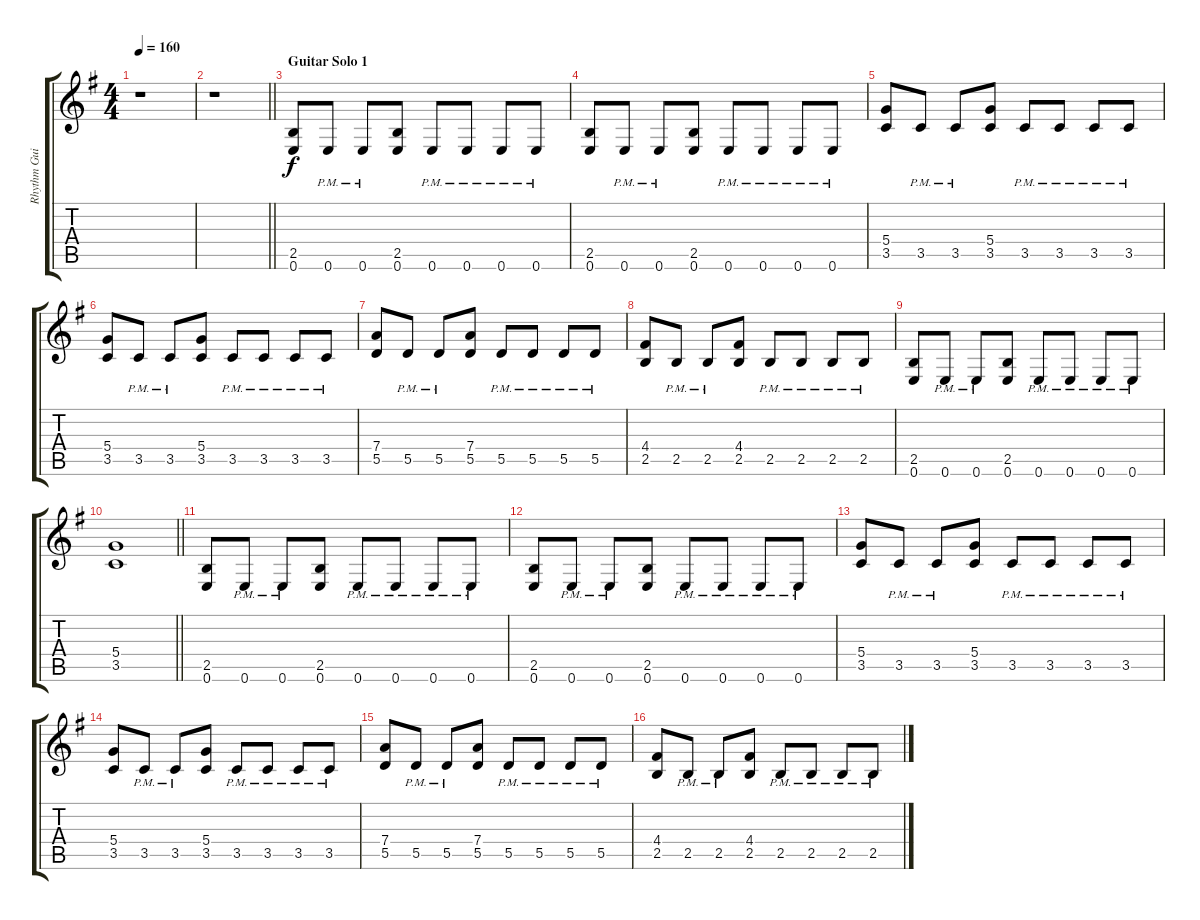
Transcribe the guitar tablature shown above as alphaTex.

\track ("Rhythm Guitar 1: Henrik Juhano" "Rhythm Gui") {instrument distortionguitar}
\staff {score tabs}
\tuning (E4 B3 G3 D3 A2 E2) {hide}
\ts (4 4)
\tempo 160
\clef g2
\ks eminor
r.1{dy f} |
\barLineRight lightlight
r.1 |
\section ("" "Guitar Solo 1")
(2.5 0.6).8 0.6{pm}.8 0.6{pm}.8 (2.5 0.6).8 0.6{pm}.8 0.6{pm}.8 0.6{pm}.8 0.6{pm}.8 |
(2.5 0.6).8 0.6{pm}.8 0.6{pm}.8 (2.5 0.6).8 0.6{pm}.8 0.6{pm}.8 0.6{pm}.8 0.6{pm}.8 |
(5.4 3.5).8 3.5{pm}.8 3.5{pm}.8 (5.4 3.5).8 3.5{pm}.8 3.5{pm}.8 3.5{pm}.8 3.5{pm}.8 |
(5.4 3.5).8 3.5{pm}.8 3.5{pm}.8 (5.4 3.5).8 3.5{pm}.8 3.5{pm}.8 3.5{pm}.8 3.5{pm}.8 |
(7.4 5.5).8 5.5{pm}.8 5.5{pm}.8 (7.4 5.5).8 5.5{pm}.8 5.5{pm}.8 5.5{pm}.8 5.5{pm}.8 |
(4.4 2.5).8 2.5{pm}.8 2.5{pm}.8 (4.4 2.5).8 2.5{pm}.8 2.5{pm}.8 2.5{pm}.8 2.5{pm}.8 |
(2.5 0.6).8 0.6{pm}.8 0.6{pm}.8 (2.5 0.6).8 0.6{pm}.8 0.6{pm}.8 0.6{pm}.8 0.6{pm}.8 |
\barLineRight lightlight
(5.4 3.5).1 |
(2.5 0.6).8 0.6{pm}.8 0.6{pm}.8 (2.5 0.6).8 0.6{pm}.8 0.6{pm}.8 0.6{pm}.8 0.6{pm}.8 |
(2.5 0.6).8 0.6{pm}.8 0.6{pm}.8 (2.5 0.6).8 0.6{pm}.8 0.6{pm}.8 0.6{pm}.8 0.6{pm}.8 |
(5.4 3.5).8 3.5{pm}.8 3.5{pm}.8 (5.4 3.5).8 3.5{pm}.8 3.5{pm}.8 3.5{pm}.8 3.5{pm}.8 |
(5.4 3.5).8 3.5{pm}.8 3.5{pm}.8 (5.4 3.5).8 3.5{pm}.8 3.5{pm}.8 3.5{pm}.8 3.5{pm}.8 |
(7.4 5.5).8 5.5{pm}.8 5.5{pm}.8 (7.4 5.5).8 5.5{pm}.8 5.5{pm}.8 5.5{pm}.8 5.5{pm}.8 |
(4.4 2.5).8 2.5{pm}.8 2.5{pm}.8 (4.4 2.5).8 2.5{pm}.8 2.5{pm}.8 2.5{pm}.8 2.5{pm}.8
